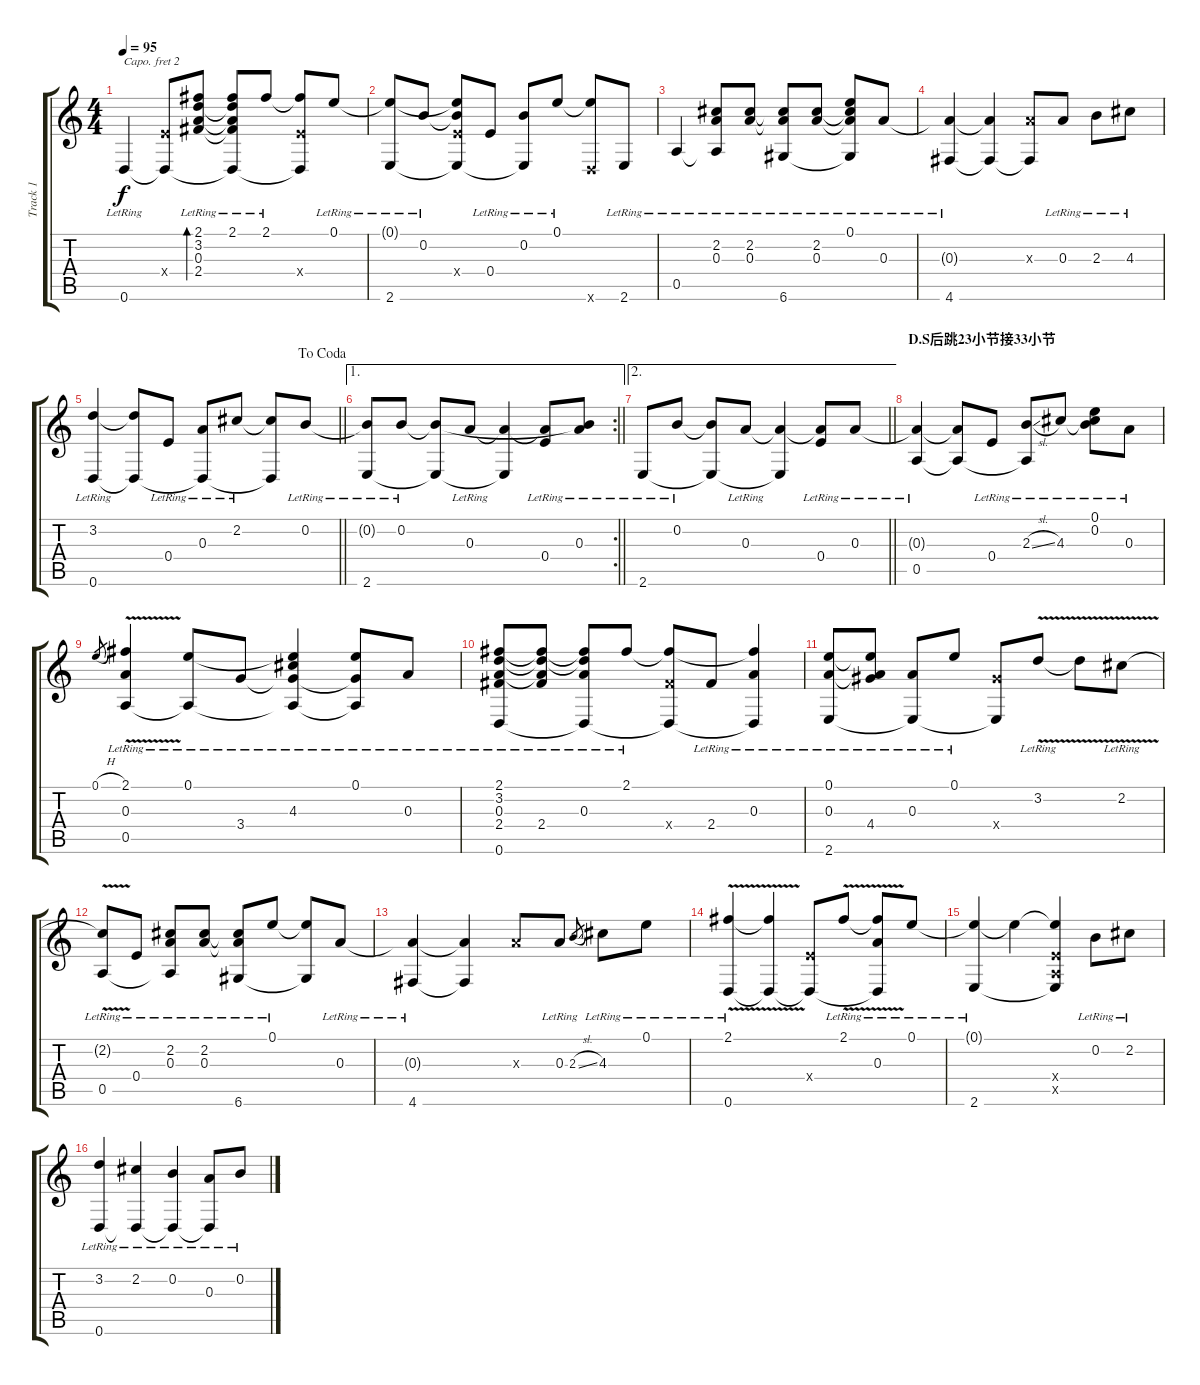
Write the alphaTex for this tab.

\track ("Track 1" "Track 1") {instrument acousticguitarsteel}
\staff {score tabs}
\capo 2
\tuning (D4 A3 G3 D3 G2 C2) {hide}
\ts (4 4)
\tempo 95
\clef g2
\ks c
0.6{lr}.4{dy f} (0.4{x} 0.6{t}).8 (2.1{lr} 3.2{lr} 0.3{lr} 2.4{lr}).8{bd 480} (2.1{lr} 3.2{t} 0.3{t} 2.4{t} 0.6{t}).8 2.1{lr}.8 (2.1{t} 0.4{x} 0.6{t}).8 0.1{lr}.8 |
(0.1{t} 2.6{lr}).8 0.2{lr}.8 (0.1{t} 0.2{t} 0.4{x} 2.6{t}).8 0.4{lr}.8 (0.2{lr} 2.6{t}).8 0.1{lr}.8 (0.1{t} 0.6{x}).8 2.6{lr}.8 |
0.5{lr}.4 (2.2{lr} 0.3{lr} 0.5{t}).8 (2.2{lr} 0.3{lr}).8 (2.2{t} 0.3{t} 6.6{lr}).8 (2.2{lr} 0.3{lr}).8 (0.1{lr} 2.2{t} 0.3{t} 6.6{t}).8 0.3{lr}.8 |
(0.3{t} 4.6{lr}).4 (0.3{t} 4.6{t}).4 (0.3{x} 4.6{t}).8 0.3{lr}.8 2.3{lr}.8 4.3{lr}.8 |
\jump dacoda
\barLineRight lightlight
(3.2{lr} 0.6{lr}).4 (3.2{t} 0.6{t}).8 0.4{lr}.8 (0.3{lr} 0.6{t}).8 2.2{lr}.8 (2.2{t} 0.6{t}).8 0.2{lr}.8 |
\ae 1
\rc 2
\section ("" "")
\barLineRight lightlight
(0.2{t} 2.6{lr}).8 0.2{lr}.8 (0.2{t} 2.6{t}).8 0.3{lr}.8 (0.3{t} 2.6{t}).4 (0.3{t} 0.4{lr}).8 (0.2{t} 0.3{lr}).8 |
\ae 2
\barLineRight lightlight
2.6{lr}.8 0.2{lr}.8 (0.2{t} 2.6{t}).8 0.3{lr}.8 (0.3{t} 2.6{t}).4 (0.3{t} 0.4{lr}).8 0.3{lr}.8 |
\section ("" "D.S后跳23小节接33小节")
(0.3{t} 0.5{lr}).4 (0.3{t} 0.5{t}).8 0.4{lr}.8 (2.3{sl lr} 0.5{t}).8 4.3{lr}.8 (0.1{lr} 0.2{lr} 4.3{t}).8 0.3{lr}.8 |
0.1{h}.8{gr} (2.1{v lr} 0.3{lr} 0.5{lr}).4 (0.1{lr} 0.5{t}).8 3.4{lr}.8 (0.1{t} 4.3{lr} 3.4{t} 0.5{t}).4 (0.1{lr} 3.4{t} 0.5{t}).8 0.3{lr}.8 |
(2.1{lr} 3.2{lr} 0.3{lr} 2.4{lr} 0.6{lr}).8 (2.1{t} 3.2{t} 0.3{t} 2.4{lr}).8 (2.1{t} 3.2{t} 0.3{lr} 0.6{t}).8 2.1{lr}.8 (2.1{t} 2.4{x} 0.6{t}).8 2.4{lr}.8 (2.1{t} 0.3{lr} 0.6{t}).4 |
(0.1{lr} 0.3{lr} 2.6{lr}).8 (0.1{t} 0.3{t} 4.4{lr}).8 (0.3{lr} 2.6{t}).8 0.1{lr}.8 (4.4{x} 2.6{t}).8 3.2{v lr}.8 3.2{t}.8 2.2{v lr}.8 |
(2.2{t} 0.5{lr}).8 0.4{lr}.8 (2.2{lr} 0.3{lr} 0.5{t}).8 (2.2{lr} 0.3{lr}).8 (2.2{t} 0.3{t} 6.6{lr}).8 0.1{lr}.8 (0.1{t} 6.6{t}).8 0.3{lr}.8 |
(0.3{t} 4.6{lr}).4 (0.3{t} 4.6{t}).4 0.3{x}.8 0.3{lr}.8 2.3{sl}.8{gr} 4.3{lr}.8 0.1{lr}.8 |
(2.1{v lr} 0.6{lr}).4 (2.1{v t} 0.6{t}).4 (0.4{x} 0.6{t}).8 2.1{v lr}.8 (2.1{t} 0.3{lr} 0.6{t}).8 0.1{lr}.8 |
(0.1{t} 2.6{lr}).4 0.1{t}.4 (0.1{t} 0.4{x} 0.5{x} 2.6{t}).4 0.2{lr}.8 2.2{lr}.8 |
(3.2{lr} 0.6{lr}).4 (2.2{lr} 0.6{t}).4 (0.2{lr} 0.6{t}).4 (0.3{lr} 0.6{t}).8 0.2{lr}.8
